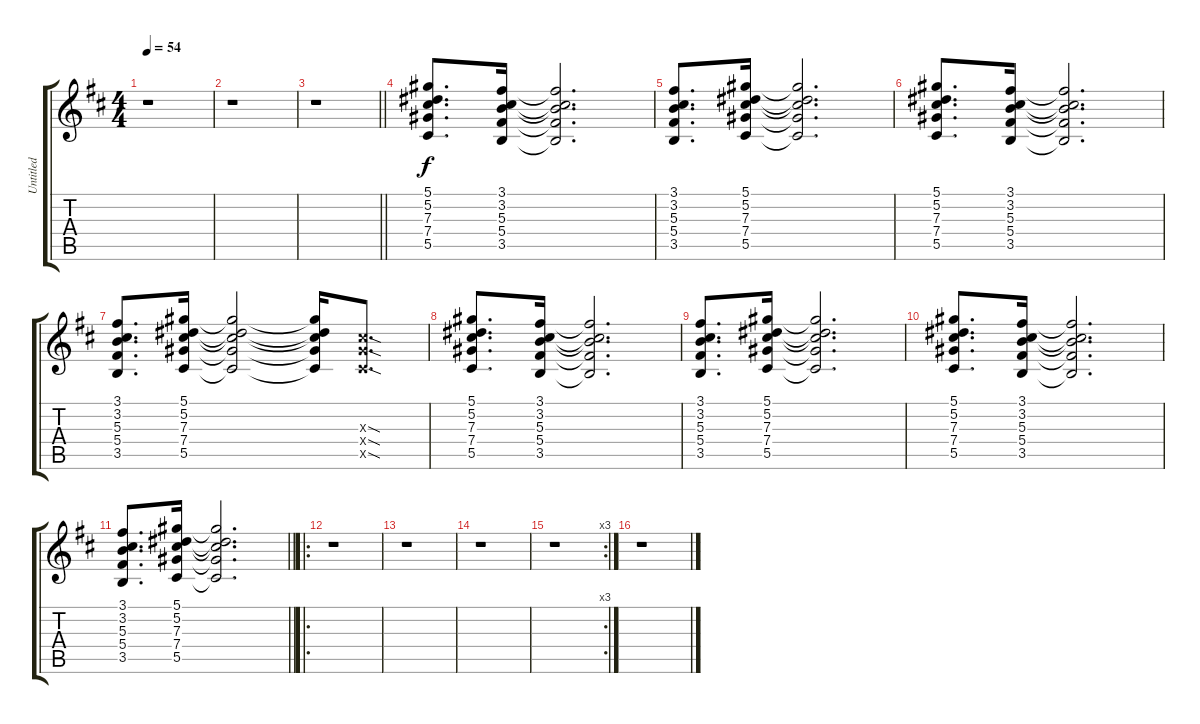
\track ("Untitled" "Untitled") {instrument electricguitarclean}
\staff {score tabs}
\tuning (Eb4 Bb3 Gb3 Db3 Ab2 Db2) {hide}
\ts (4 4)
\tempo 54
\clef g2
\ks d
r.1{dy f} |
r.1 |
\barLineRight lightlight
r.1 |
(5.1 5.2 7.3 7.4 5.5).8{d} (3.1 3.2 5.3 5.4 3.5).16 (3.1{t} 3.2{t} 5.3{t} 5.4{t} 3.5{t}).2{d} |
(3.1 3.2 5.3 5.4 3.5).8{d} (5.1 5.2 7.3 7.4 5.5).16 (5.1{t} 5.2{t} 7.3{t} 7.4{t} 5.5{t}).2{d} |
(5.1 5.2 7.3 7.4 5.5).8{d} (3.1 3.2 5.3 5.4 3.5).16 (3.1{t} 3.2{t} 5.3{t} 5.4{t} 3.5{t}).2{d} |
(3.1 3.2 5.3 5.4 3.5).8{d} (5.1 5.2 7.3 7.4 5.5).16 (5.1{t} 5.2{t} 7.3{t} 7.4{t} 5.5{t}).2 (5.1{t} 5.2{t} 7.3{t} 7.4{t} 5.5{t}).16 (7.3{sod x} 7.4{sod x} 5.5{sod x}).8{d} |
(5.1 5.2 7.3 7.4 5.5).8{d} (3.1 3.2 5.3 5.4 3.5).16 (3.1{t} 3.2{t} 5.3{t} 5.4{t} 3.5{t}).2{d} |
(3.1 3.2 5.3 5.4 3.5).8{d} (5.1 5.2 7.3 7.4 5.5).16 (5.1{t} 5.2{t} 7.3{t} 7.4{t} 5.5{t}).2{d} |
(5.1 5.2 7.3 7.4 5.5).8{d} (3.1 3.2 5.3 5.4 3.5).16 (3.1{t} 3.2{t} 5.3{t} 5.4{t} 3.5{t}).2{d} |
\barLineRight lightlight
(3.1 3.2 5.3 5.4 3.5).8{d} (5.1 5.2 7.3 7.4 5.5).16 (5.1{t} 5.2{t} 7.3{t} 7.4{t} 5.5{t}).2{d} |
\ro
r.1 |
r.1 |
r.1 |
\rc 3
r.1 |
r.1
